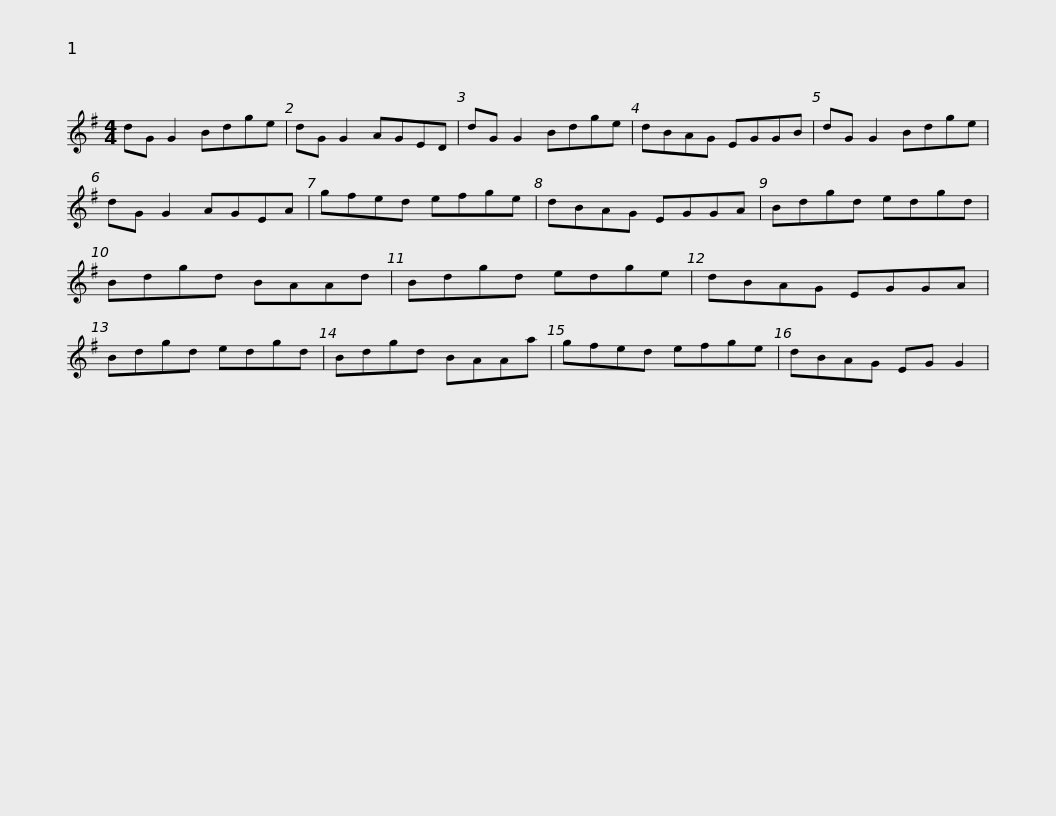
X:1
L:1/8
M:4/4
I:linebreak $
K:G
V:1 treble
V:1
 dG G2 Bdge | dG G2 AGED | dG G2 Bdge | dBAG EGGB | dG G2 Bdge | %5
 dG G2 AGEA |$ gfed efge | dBAG EGGA | Bdgd edgd | Bdgd BAAd | %10
 Bdgd edge |$ dBAG EGGA | Bdgd edgd | Bdgd BAAa | gfed efge | %15
 dBAG EG G2 | %16
